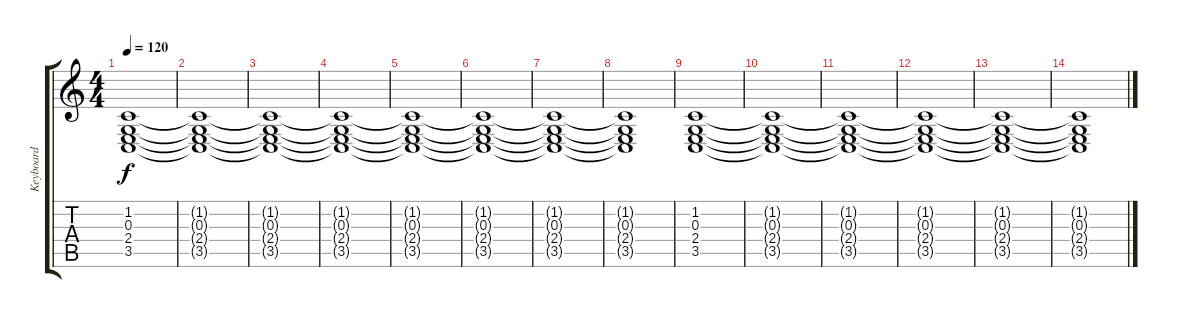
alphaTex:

\track ("Keyboard" "Keyboard") {instrument fx7echoes}
\staff {score tabs}
\tuning (E4 B3 G3 D3 A2 E2) {hide}
\ts (4 4)
\tempo 120
\clef g2
\ks c
(1.2{t} 0.3{t} 2.4{t} 3.5{t}).1{dy f} |
(1.2{t} 0.3{t} 2.4{t} 3.5{t}).1 |
(1.2{t} 0.3{t} 2.4{t} 3.5{t}).1 |
(1.2{t} 0.3{t} 2.4{t} 3.5{t}).1 |
(1.2{t} 0.3{t} 2.4{t} 3.5{t}).1 |
(1.2{t} 0.3{t} 2.4{t} 3.5{t}).1 |
(1.2{t} 0.3{t} 2.4{t} 3.5{t}).1 |
(1.2{t} 0.3{t} 2.4{t} 3.5{t}).1 |
(1.2 0.3 2.4 3.5).1{volume 2} |
(1.2{t} 0.3{t} 2.4{t} 3.5{t}).1 |
(1.2{t} 0.3{t} 2.4{t} 3.5{t}).1 |
(1.2{t} 0.3{t} 2.4{t} 3.5{t}).1 |
(1.2{t} 0.3{t} 2.4{t} 3.5{t}).1 |
(1.2{t} 0.3{t} 2.4{t} 3.5{t}).1
